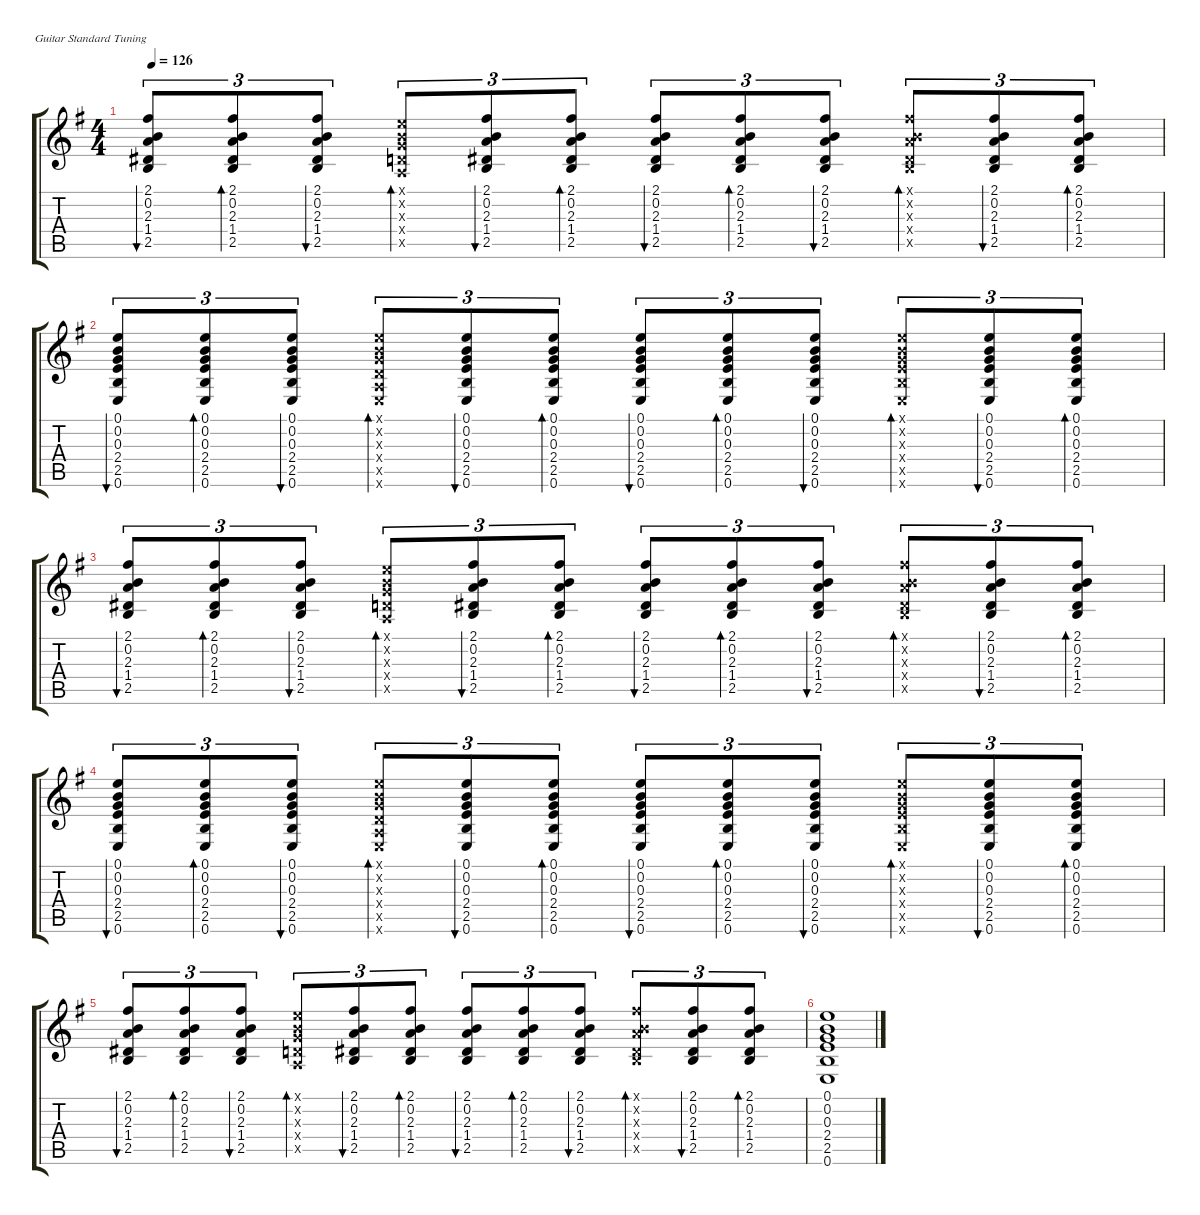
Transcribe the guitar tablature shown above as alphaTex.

\defaultSystemsLayout 4
\hideDynamics
\bracketExtendMode groupsimilarinstruments
\singleTrackTrackNamePolicy hidden
\multiTrackTrackNamePolicy hidden
\firstSystemTrackNameOrientation horizontal
\otherSystemsTrackNameOrientation horizontal
\chordDiagramsInScore
\track ("Nylon Guitar" "N-Gt") {instrument acousticguitarnylon}
\staff {score tabs}
\tuning (E4 B3 G3 D3 A2 E2)
\ts (4 4)
\tempo 126
\clef g2
\ks eminor
(2.1 0.2 2.3 1.4 2.5).8{tu (3 2) bu 60 dy f} (2.1 0.2 2.3 1.4 2.5).8{tu (3 2) bd 60} (2.1 0.2 2.3 1.4 2.5).8{tu (3 2) bu 60} (0.1{x} 0.2{x} 0.3{x} 0.4{x} 0.5{x}).8{tu (3 2) bd 60} (2.1 0.2 2.3 1.4 2.5).8{tu (3 2) bu 60} (2.1 0.2 2.3 1.4 2.5).8{tu (3 2) bd 60} (2.1 0.2 2.3 1.4 2.5).8{tu (3 2) bu 60} (2.1 0.2 2.3 1.4 2.5).8{tu (3 2) bd 60} (2.1 0.2 2.3 1.4 2.5).8{tu (3 2) bu 60} (2.1{x} 0.2{x} 2.3{x} 1.4{x} 2.5{x}).8{tu (3 2) bd 60} (2.1 0.2 2.3 1.4 2.5).8{tu (3 2) bu 60} (2.1 0.2 2.3 1.4 2.5).8{tu (3 2) bd 60} |
(0.1 0.2 0.3 2.4 2.5 0.6).8{tu (3 2) bu 60} (0.1 0.2 0.3 2.4 2.5 0.6).8{tu (3 2) bd 60} (0.1 0.2 0.3 2.4 2.5 0.6).8{tu (3 2) bu 60} (0.1{x} 0.2{x} 0.3{x} 0.4{x} 0.5{x} 0.6{x}).8{tu (3 2) bd 60} (0.1 0.2 0.3 2.4 2.5 0.6).8{tu (3 2) bu 60} (0.1 0.2 0.3 2.4 2.5 0.6).8{tu (3 2) bd 60} (0.1 0.2 0.3 2.4 2.5 0.6).8{tu (3 2) bu 60} (0.1 0.2 0.3 2.4 2.5 0.6).8{tu (3 2) bd 60} (0.1 0.2 0.3 2.4 2.5 0.6).8{tu (3 2) bu 60} (0.1{x} 0.2{x} 0.3{x} 2.4{x} 2.5{x} 0.6{x}).8{tu (3 2) bd 60} (0.1 0.2 0.3 2.4 2.5 0.6).8{tu (3 2) bu 60} (0.1 0.2 0.3 2.4 2.5 0.6).8{tu (3 2) bd 60} |
(2.1 0.2 2.3 1.4 2.5).8{tu (3 2) bu 60} (2.1 0.2 2.3 1.4 2.5).8{tu (3 2) bd 60} (2.1 0.2 2.3 1.4 2.5).8{tu (3 2) bu 60} (0.1{x} 0.2{x} 0.3{x} 0.4{x} 0.5{x}).8{tu (3 2) bd 60} (2.1 0.2 2.3 1.4 2.5).8{tu (3 2) bu 60} (2.1 0.2 2.3 1.4 2.5).8{tu (3 2) bd 60} (2.1 0.2 2.3 1.4 2.5).8{tu (3 2) bu 60} (2.1 0.2 2.3 1.4 2.5).8{tu (3 2) bd 60} (2.1 0.2 2.3 1.4 2.5).8{tu (3 2) bu 60} (2.1{x} 0.2{x} 2.3{x} 1.4{x} 2.5{x}).8{tu (3 2) bd 60} (2.1 0.2 2.3 1.4 2.5).8{tu (3 2) bu 60} (2.1 0.2 2.3 1.4 2.5).8{tu (3 2) bd 60} |
(0.1 0.2 0.3 2.4 2.5 0.6).8{tu (3 2) bu 60} (0.1 0.2 0.3 2.4 2.5 0.6).8{tu (3 2) bd 60} (0.1 0.2 0.3 2.4 2.5 0.6).8{tu (3 2) bu 60} (0.1{x} 0.2{x} 0.3{x} 0.4{x} 0.5{x} 0.6{x}).8{tu (3 2) bd 60} (0.1 0.2 0.3 2.4 2.5 0.6).8{tu (3 2) bu 60} (0.1 0.2 0.3 2.4 2.5 0.6).8{tu (3 2) bd 60} (0.1 0.2 0.3 2.4 2.5 0.6).8{tu (3 2) bu 60} (0.1 0.2 0.3 2.4 2.5 0.6).8{tu (3 2) bd 60} (0.1 0.2 0.3 2.4 2.5 0.6).8{tu (3 2) bu 60} (0.1{x} 0.2{x} 0.3{x} 2.4{x} 2.5{x} 0.6{x}).8{tu (3 2) bd 60} (0.1 0.2 0.3 2.4 2.5 0.6).8{tu (3 2) bu 60} (0.1 0.2 0.3 2.4 2.5 0.6).8{tu (3 2) bd 60} |
(2.1 0.2 2.3 1.4 2.5).8{tu (3 2) bu 60} (2.1 0.2 2.3 1.4 2.5).8{tu (3 2) bd 60} (2.1 0.2 2.3 1.4 2.5).8{tu (3 2) bu 60} (0.1{x} 0.2{x} 0.3{x} 0.4{x} 0.5{x}).8{tu (3 2) bd 60} (2.1 0.2 2.3 1.4 2.5).8{tu (3 2) bu 60} (2.1 0.2 2.3 1.4 2.5).8{tu (3 2) bd 60} (2.1 0.2 2.3 1.4 2.5).8{tu (3 2) bu 60} (2.1 0.2 2.3 1.4 2.5).8{tu (3 2) bd 60} (2.1 0.2 2.3 1.4 2.5).8{tu (3 2) bu 60} (2.1{x} 0.2{x} 2.3{x} 1.4{x} 2.5{x}).8{tu (3 2) bd 60} (2.1 0.2 2.3 1.4 2.5).8{tu (3 2) bu 60} (2.1 0.2 2.3 1.4 2.5).8{tu (3 2) bd 60} |
(0.1 0.2 0.3 2.4 2.5 0.6).1
